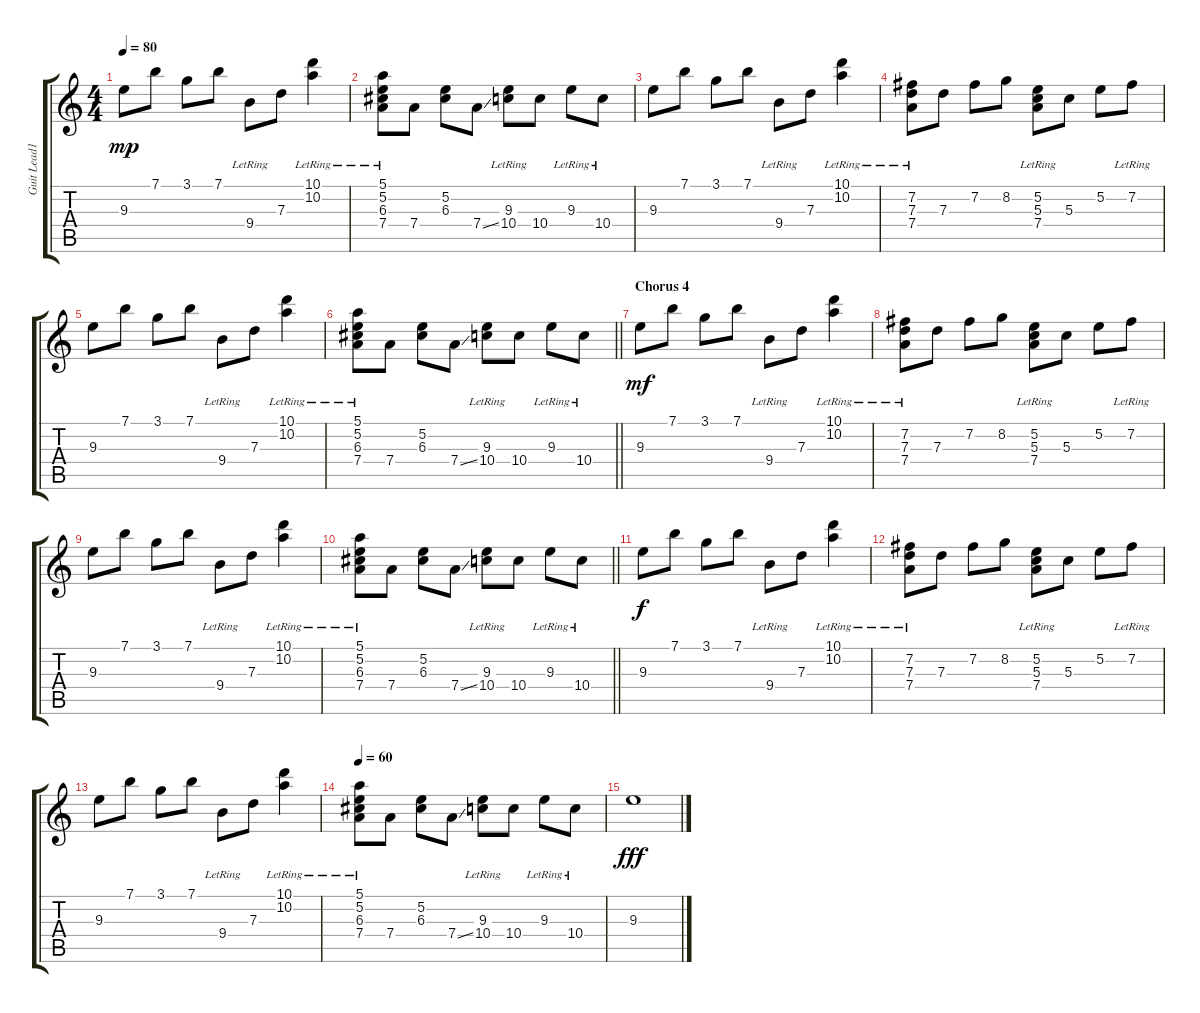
\track ("Guit Lead1" "Guit Lead1") {instrument distortionguitar}
\staff {score tabs}
\tuning (E4 B3 G3 D3 A2 E2) {hide}
\ts (4 4)
\tempo 80
\clef g2
\ks c
9.3.8{dy mp} 7.1.8 3.1.8 7.1.8 9.4{lr}.8 7.3.8 (10.1{lr} 10.2{lr}).4 |
(5.1{lr} 5.2{lr} 6.3{lr} 7.4{lr}).8 7.4.8 (5.2 6.3).8 7.4{ss}.8 (9.3{lr} 10.4{lr}).8 10.4.8 9.3{lr}.8 10.4{lr}.8 |
9.3.8 7.1.8 3.1.8 7.1.8 9.4{lr}.8 7.3.8 (10.1{lr} 10.2{lr}).4 |
(7.2{lr} 7.3{lr} 7.4{lr}).8 7.3.8 7.2.8 8.2.8 (5.2{lr} 5.3{lr} 7.4{lr}).8 5.3.8 5.2.8 7.2{lr}.8 |
9.3.8 7.1.8 3.1.8 7.1.8 9.4{lr}.8 7.3.8 (10.1{lr} 10.2{lr}).4 |
\barLineRight lightlight
(5.1{lr} 5.2{lr} 6.3{lr} 7.4{lr}).8 7.4.8 (5.2 6.3).8 7.4{ss}.8 (9.3{lr} 10.4{lr}).8 10.4.8 9.3{lr}.8 10.4{lr}.8 |
\section ("" "Chorus 4")
9.3.8{dy mf} 7.1.8 3.1.8 7.1.8 9.4{lr}.8 7.3.8 (10.1{lr} 10.2{lr}).4 |
(7.2{lr} 7.3{lr} 7.4{lr}).8 7.3.8 7.2.8 8.2.8 (5.2{lr} 5.3{lr} 7.4{lr}).8 5.3.8 5.2.8 7.2{lr}.8 |
9.3.8 7.1.8 3.1.8 7.1.8 9.4{lr}.8 7.3.8 (10.1{lr} 10.2{lr}).4 |
\barLineRight lightlight
(5.1{lr} 5.2{lr} 6.3{lr} 7.4{lr}).8 7.4.8 (5.2 6.3).8 7.4{ss}.8 (9.3{lr} 10.4{lr}).8 10.4.8 9.3{lr}.8 10.4{lr}.8 |
9.3.8{dy f} 7.1.8 3.1.8 7.1.8 9.4{lr}.8 7.3.8 (10.1{lr} 10.2{lr}).4 |
(7.2{lr} 7.3{lr} 7.4{lr}).8 7.3.8 7.2.8 8.2.8 (5.2{lr} 5.3{lr} 7.4{lr}).8 5.3.8 5.2.8 7.2{lr}.8 |
9.3.8 7.1.8 3.1.8 7.1.8 9.4{lr}.8 7.3.8 (10.1{lr} 10.2{lr}).4 |
\tempo 60
(5.1{lr} 5.2{lr} 6.3{lr} 7.4{lr}).8 7.4.8 (5.2 6.3).8 7.4{ss}.8 (9.3{lr} 10.4{lr}).8 10.4.8 9.3{lr}.8 10.4{lr}.8 |
9.3.1{dy fff}
